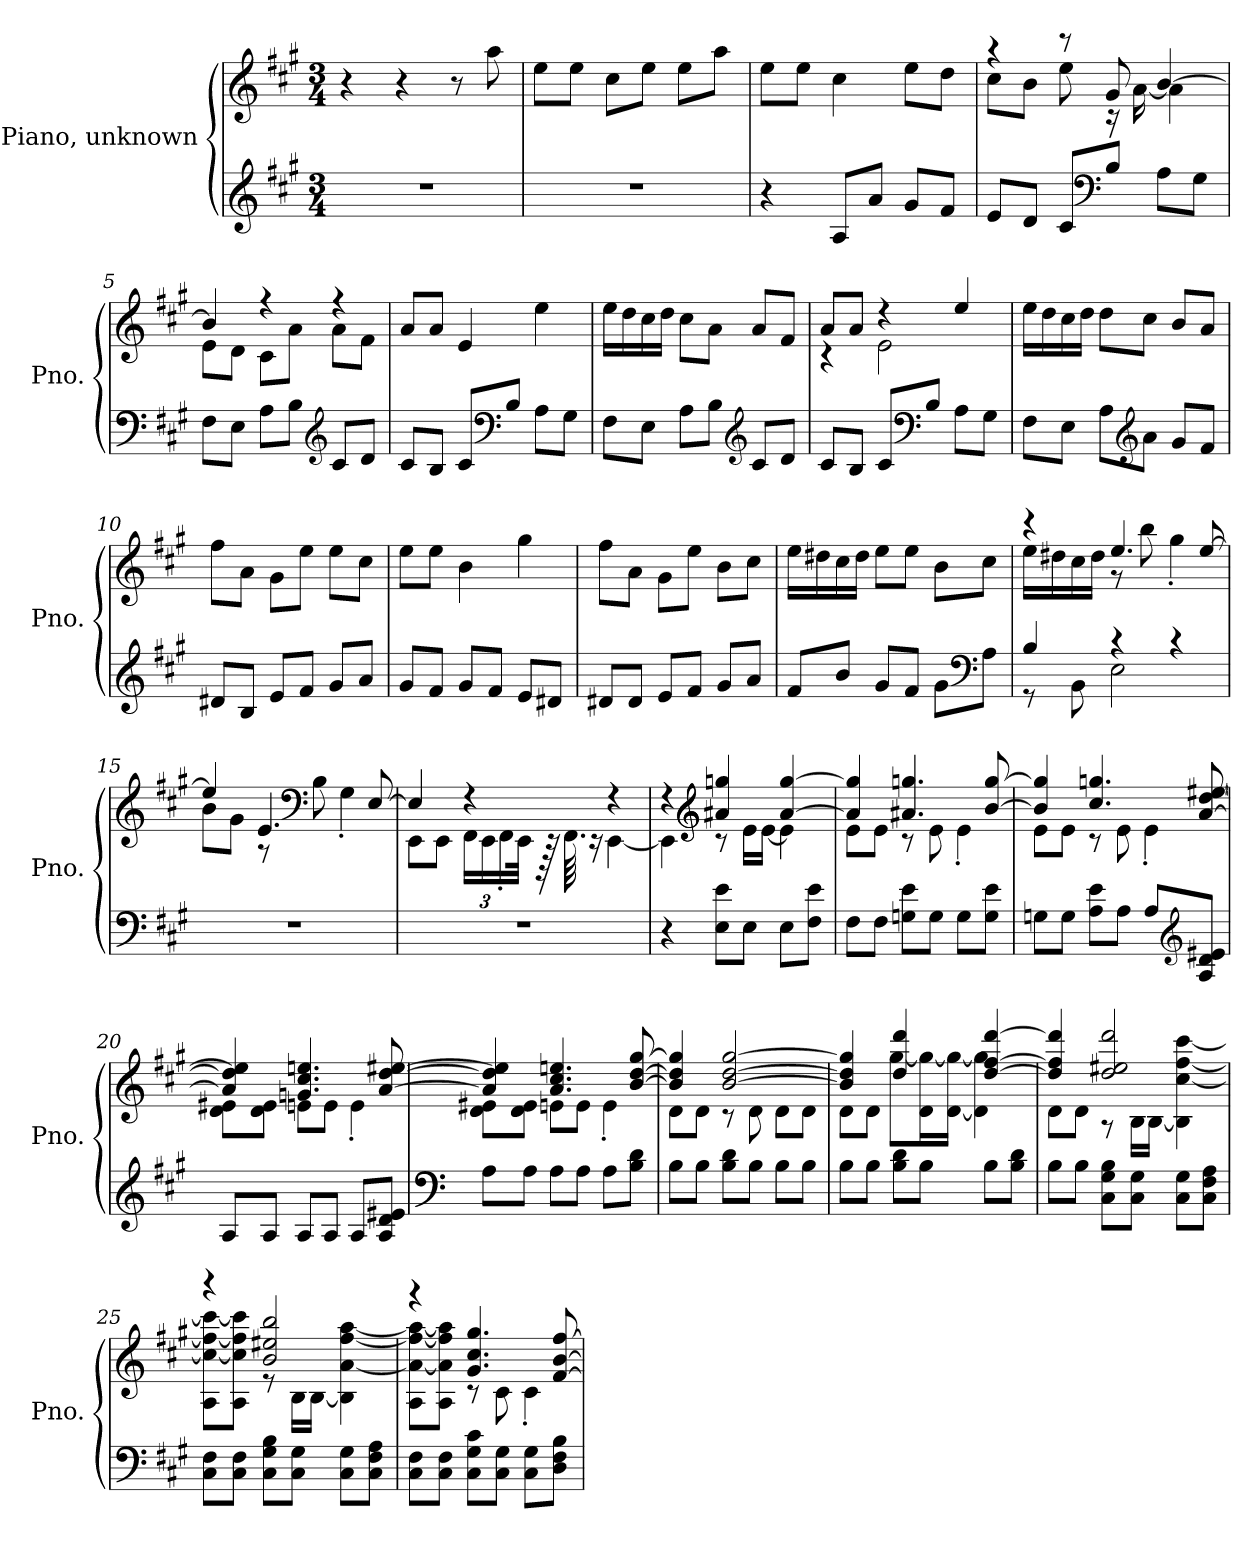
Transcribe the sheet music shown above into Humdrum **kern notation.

**kern	**kern
*part1	*part1
*staff2	*staff1
*I"Piano, unknown	*
*I'Pno.	*
*clefG2	*clefG2
*k[f#c#g#]	*k[f#c#g#]
*M3/4	*M3/4
*MM134	*MM134
=1	=1
2.r	4r
.	4r
.	8r
.	8aa\
=2	=2
2.r	8ee\L
.	8ee\J
.	8cc#\L
.	8ee\J
.	8ee\L
.	8aa\J
=3	=3
4r	8ee\L
.	8ee\J
8A/L	4cc#\
8a/J	.
8g#/L	8ee\L
8f#/J	8dd\J
=4	=4
*	*^
8e/L	4r	8cc#\L
8d/J	.	8b\J
8c#/L	8r	8ee\
*clefF4	*	*
8B/J	8g#/	16r
.	.	[16a\
8A\L	[4b/	4a\]
8G#\J	.	.
=5	=5	=5
8F#\L	4b/]	8e\L
8E\J	.	8d\J
8A\L	4r	8c#\L
8B\J	.	8a\J
*clefG2	*	*
8c#/L	4r	8a\L
8d/J	.	8f#\J
*	*v	*v
!!LO:LB:g=z
=6	=6
8c#/L	8a/L
8B/J	8a/J
8c#/L	4e/
*clefF4	*
8B/J	.
8A\L	4ee\
8G#\J	.
=7	=7
8F#\L	16ee\LL
.	16dd\
8E\J	16cc#\
.	16dd\JJ
8A\L	8cc#\L
8B\J	8a\J
*clefG2	*
8c#/L	8a/L
8d/J	8f#/J
=8	=8
*	*^
8c#/L	8a/L	4r
8B/J	8a/J	.
8c#/L	4r	2e\
*clefF4	*	*
8B/J	.	.
8A\L	4ee/	.
8G#\J	.	.
*	*v	*v
=9	=9
8F#\L	16ee\LL
.	16dd\
8E\J	16cc#\
.	16dd\JJ
8A\L	8dd\L
*clefG2	*
8a\J	8cc#\J
8g#/L	8b/L
8f#/J	8a/J
!!LO:LB:g=z
=10	=10
8d#X/L	8ff#\L
8B/J	8a\J
8e/L	8g#\L
8f#/J	8ee\J
8g#/L	8ee\L
8a/J	8cc#\J
=11	=11
8g#/L	8ee\L
8f#/J	8ee\J
8g#/L	4b\
8f#/J	.
8e/L	4gg#\
8d#X/J	.
=12	=12
8d#X/L	8ff#\L
8d#/J	8a\J
8e/L	8g#\L
8f#/J	8ee\J
8g#/L	8b\L
8a/J	8cc#\J
=13	=13
8f#/L	16ee\LL
.	16dd#X\
8b/J	16cc#\
.	16dd#\JJ
8g#/L	8ee\L
8f#/J	8ee\J
8g#\L	8b\L
*clefF4	*
8A\J	8cc#\J
=14	=14
*^	*^
4B/	8r	4r	16ee\LL
.	.	.	16dd#X\
.	8BB\	.	16cc#\
.	.	.	16dd#\JJ
4r	2E\	4.ee/	8r
.	.	.	8bb\
4r	.	.	4gg#'\
.	.	[8ee/	.
*v	*v	*	*
!!LO:LB:g=z	!!
=15	=15	=15
2.r	4ee/]	8b\L
.	.	8g#\J
.	4.e/	8r
*	*clefF4	*
.	.	8B\
.	.	4G#'\
.	[8E/	.
=16	=16	=16
2.r	4E/]	8EE\L
.	.	8EE\J
*	*	*Xbrackettup
.	4r	24FF#\LL
.	.	24EE\
.	.	24FF#'\
.	.	32EE\JJk
.	.	128r
.	.	64.FF#\
.	.	16r
.	4r	[4EE\
=17	=17	=17
4r	4r	4EE\]
*	*clefG2	*
8E\ 8e\L	4a#X/ 4ggn/	8r
8E\J	.	16e\LL
.	.	[16e\JJ
8E\L	[4a#/ [4gg/	4e\]
8F#\ 8e\J	.	.
=18	=18	=18
8F#\L	4a#/] 4gg/]	8e\L
8F#\J	.	8e\J
8Gn\ 8e\L	4.a#X/ 4.ggn/	8r
8G\J	.	8e\
8G\L	.	4e'\
8G\ 8e\J	[8b/ [8gg/	.
!!LO:LB:g=z	!!
=19	=19	=19
8Gn\L	4b/] 4gg/]	8e\L
8G\J	.	8e\J
8A\ 8e\L	4.cc#/ 4.ggn/	8r
8A\J	.	8e\
8A/L	.	4e'\
*clefG2	*	*
8A/ 8d/ 8e#X/J	[8a/ [8dd/ [8ee#X/	.
=20	=20	=20
8A/L	4a/] 4dd/] 4ee#/]	8d\ 8e#X\L
8A/J	.	8d\ 8e#\J
8A/L	4.gn/ 4.cc#/ 4.een/	8en\L
8A/J	.	8e\J
8A/L	.	4e'\
8A/ 8d/ 8e#X/J	[8a/ [8dd/ [8ee#X/	.
=21	=21	=21
*clefF4	*	*
8A\L	4a/] 4dd/] 4ee#/]	8d\ 8e#X\L
8A\J	.	8d\ 8e#\J
8A\L	4.a/ 4.cc#/ 4.een/	8en\L
8A\J	.	8e\J
8A\L	.	4e'\
8B\ 8d\J	[8b/ [8dd/ [8gg#/	.
=22	=22	=22
8B\L	4b/] 4dd/] 4gg#/]	8d\L
8B\J	.	8d\J
8B\ 8d\L	[2b/ [2dd/ [2gg#/	8r
8B\J	.	8d\
8B\L	.	8d\L
8B\J	.	8d\J
!!LO:LB:g=z	!!
=23	=23	=23
8B\L	4b/] 4dd/] 4gg#/]	8d\L
8B\J	.	8d\J
8B\ 8d\L	4dd/ 4ddd/	[8gg#\L
8B\J	.	16d\ 16gg#\_L
.	.	[16d\ 16gg#\_JJ
8B\L	[4dd/ [4ff#/ [4ddd/	4d\] 4gg#\]
8B\ 8d\J	.	.
=24	=24	=24
8B\L	4dd/] 4ff#/] 4ddd/]	8d\L
8B\J	.	8d\J
8C#\ 8G#\ 8B\L	2dd/ 2ee#X/ 2ddd/	8r
8C#\ 8G#\J	.	16B\LL
.	.	[16B\JJ
8C#\ 8G#\L	.	4B\] [4cc#\ [4ff#\ [4ccc#\
8C#\ 8F#\ 8A\J	.	.
=25	=25	=25
8C#\ 8F#\L	4r	8A\ 8cc#\_ 8ff#\_ 8ccc#\_L
8C#\ 8F#\J	.	8A\ 8cc#\] 8ff#\] 8ccc#\]J
8C#\ 8G#\ 8B\L	2b/ 2ee#X/ 2bb/	8r
8C#\ 8G#\J	.	16B\LL
.	.	[16B\JJ
8C#\ 8G#\L	.	4B\] [4a\ [4ff#\ [4aa\
8C#\ 8F#\ 8A\J	.	.
=26	=26	=26
8C#\ 8F#\L	4r	8A\ 8a\_ 8ff#\_ 8aa\_L
8C#\ 8F#\J	.	8A\ 8a\] 8ff#\] 8aa\]J
8C#\ 8G#\ 8c#\L	4.g#/ 4.cc#/ 4.gg#/	8r
8C#\ 8G#\J	.	8c#\
8C#\ 8G#\L	.	4c#'\
8D\ 8F#\ 8B\J	[8f#/ [8b/ [8ff#/	.
*	*v	*v
=	=
*-	*-
